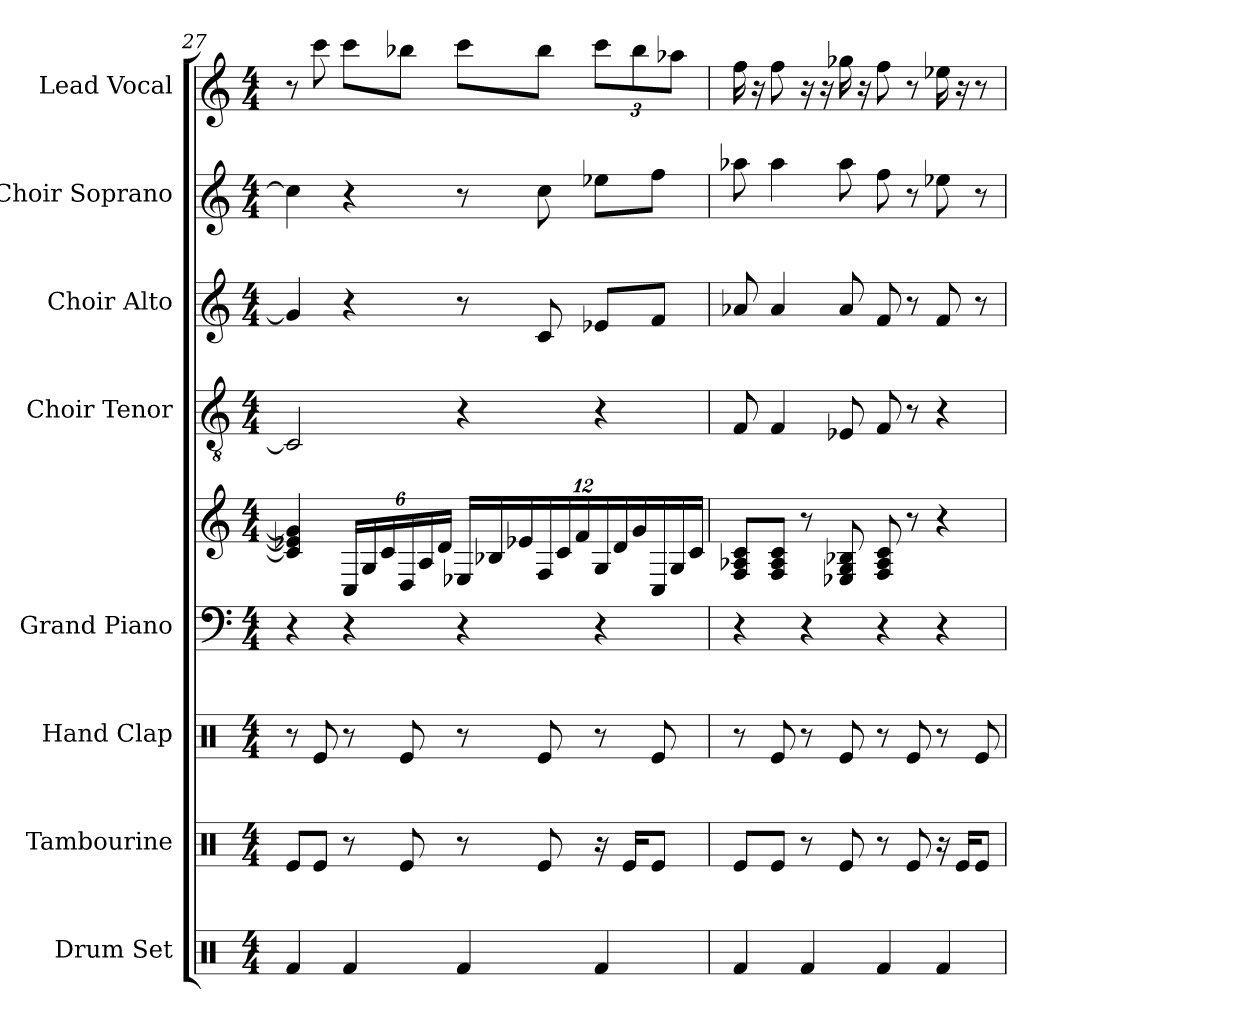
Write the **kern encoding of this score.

**kern	**kern	**kern	**kern	**kern	**kern	**kern	**kern	**kern
*part8	*part7	*part6	*part5	*part5	*part4	*part3	*part2	*part1
*staff9	*staff8	*staff7	*staff6	*staff5	*staff4	*staff3	*staff2	*staff1
*I"Drum Set	*I"Tambourine	*I"Hand Clap	*I"Grand Piano	*	*I"Choir Tenor	*I"Choir Alto	*I"Choir Soprano	*I"Lead Vocal
*I'Drs.	*I'Tamb.	*I'Clp.	*I'Pno.	*	*I'Ten.	*I'Alto	*I'Sop.	*I'Lead
*clefX	*clefX	*clefX	*clefF4	*clefG2	*clefGv2	*clefG2	*clefG2	*clefG2
*k[]	*k[]	*k[]	*k[]	*k[]	*k[]	*k[]	*k[]	*k[]
*M4/4	*M4/4	*M4/4	*M4/4	*M4/4	*M4/4	*M4/4	*M4/4	*M4/4
=27	=27	=27	=27	=27	=27	=27	=27	=27
4Rf	8ReL	8r	4r	4e-X] 4g] 4c]	2C]	4g]	4cc]	8r
.	8ReJ	8Re	.	.	.	.	.	8ccc
4Rf	8r	8r	4r	24CLL	.	4r	4r	8cccL
.	.	.	.	24G	.	.	.	.
.	.	.	.	24c	.	.	.	.
.	8Re	8Re	.	24D	.	.	.	8bb-XJ
.	.	.	.	24A	.	.	.	.
.	.	.	.	24dJJ	.	.	.	.
4Rf	8r	8r	4r	24E-XLL	4r	8r	8r	8cccL
.	.	.	.	24B-X	.	.	.	.
.	.	.	.	24e-X	.	.	.	.
.	8Re	8Re	.	24F	.	8c	8cc	8bb-J
.	.	.	.	24c	.	.	.	.
.	.	.	.	24f	.	.	.	.
4Rf	16r	8r	4r	24G	4r	8e-XL	8ee-XL	12cccL
.	.	.	.	24d	.	.	.	.
.	16ReKL	.	.	.	.	.	.	.
.	.	.	.	24g	.	.	.	12bb-
.	8ReJ	8Re	.	24C	.	8fJ	8ffJ	.
.	.	.	.	24G	.	.	.	12aa-XJ
.	.	.	.	24cJJ	.	.	.	.
=28	=28	=28	=28	=28	=28	=28	=28	=28
4Rf	8ReL	8r	4r	8c 8A-X 8FL	8F	8a-X	8aa-X	16ff
.	.	.	.	.	.	.	.	16r
.	8ReJ	8Re	.	8c 8F 8A-J	4F	4a-	4aa-	8ff
4Rf	8r	8r	4r	8r	.	.	.	16r
.	.	.	.	.	.	.	.	16r
.	8Re	8Re	.	8B-X 8E-X 8G	8E-X	8a-	8aa-	16gg-X
.	.	.	.	.	.	.	.	16r
4Rf	8r	8r	4r	8A- 8c 8F	8F	8f	8ff	8ff
.	8Re	8Re	.	8r	8r	8r	8r	8r
4Rf	16r	8r	4r	4r	4r	8f	8ee-X	16ee-X
.	16ReKL	.	.	.	.	.	.	16r
.	8ReJ	8Re	.	.	.	8r	8r	8r
=	=	=	=	=	=	=	=	=
*-	*-	*-	*-	*-	*-	*-	*-	*-
